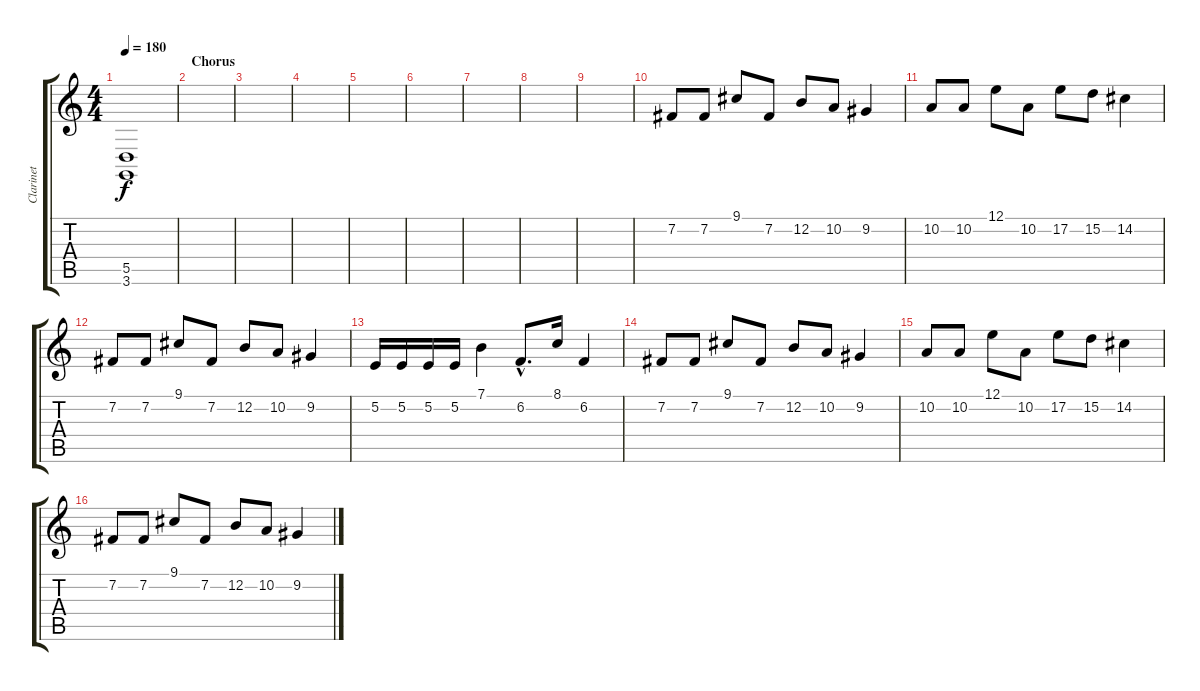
\track ("Clarinet" "Clarinet") {instrument clarinet}
\staff {score tabs}
\tuning (E4 B3 G3 D3 A2 E2) {hide}
\ts (4 4)
\tempo 180
\clef g2
\ks c
(5.5 3.6).1{dy f} |
\section ("" "Chorus")
|
|
|
|
|
|
|
|
7.2.8 7.2.8 9.1.8 7.2.8 12.2.8 10.2.8 9.2.4 |
10.2.8 10.2.8 12.1.8 10.2.8 17.2.8 15.2.8 14.2.4 |
7.2.8 7.2.8 9.1.8 7.2.8 12.2.8 10.2.8 9.2.4 |
5.2.16 5.2.16 5.2.16 5.2.16 7.1.4 6.2{hac}.8{d} 8.1.16 6.2.4 |
7.2.8 7.2.8 9.1.8 7.2.8 12.2.8 10.2.8 9.2.4 |
10.2.8 10.2.8 12.1.8 10.2.8 17.2.8 15.2.8 14.2.4 |
7.2.8 7.2.8 9.1.8 7.2.8 12.2.8 10.2.8 9.2.4
